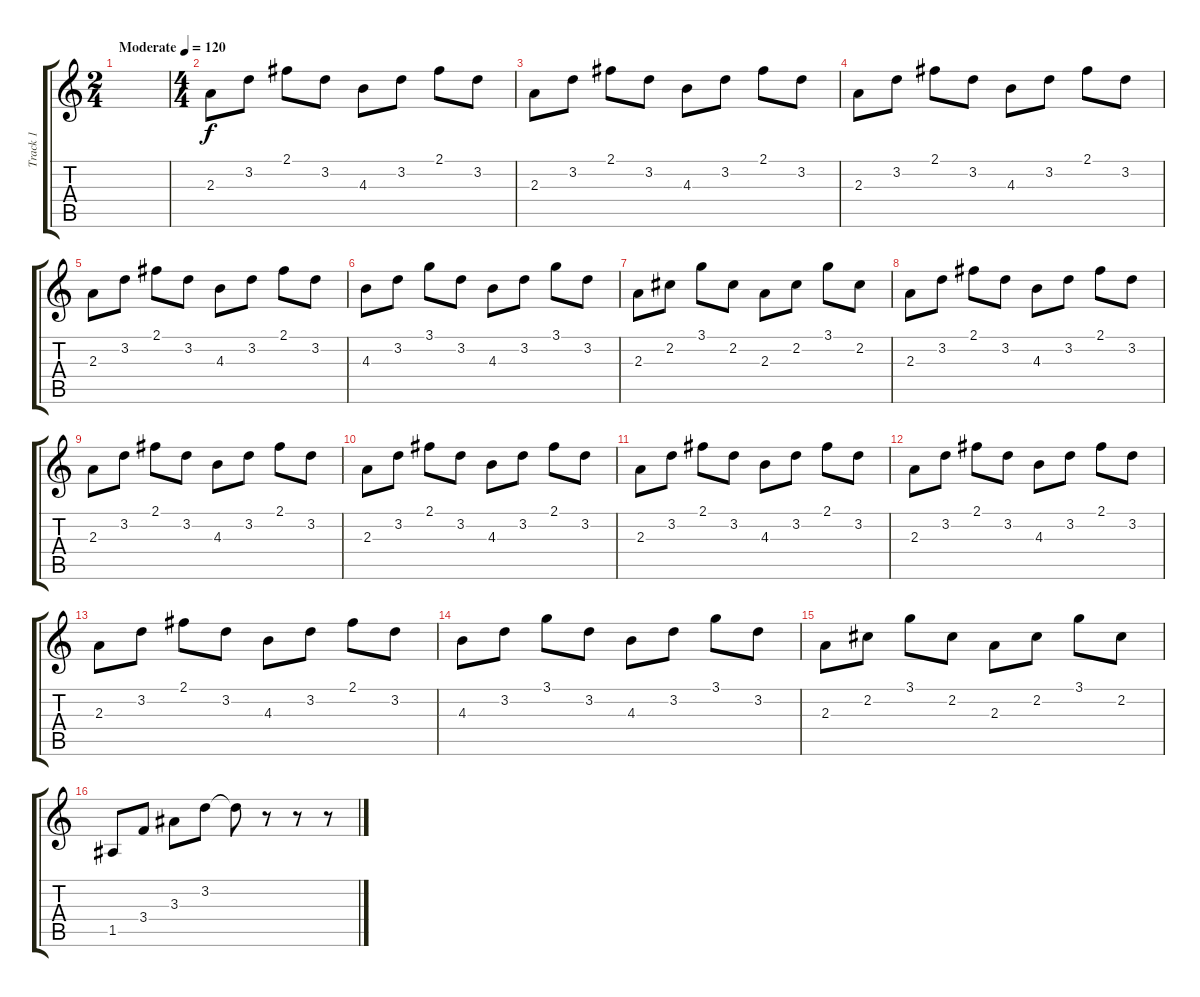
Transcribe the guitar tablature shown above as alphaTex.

\track ("Track 1" "Track 1") {instrument electricguitarjazz}
\staff {score tabs}
\tuning (E4 B3 G3 D3 A2 E2) {hide}
\ts (2 4)
\tempo (120 "Moderate")
\clef g2
\ks c
|
\ts (4 4)
2.3.8 3.2.8 2.1.8 3.2.8 4.3.8 3.2.8 2.1.8 3.2.8 |
2.3.8 3.2.8 2.1.8 3.2.8 4.3.8 3.2.8 2.1.8 3.2.8 |
2.3.8 3.2.8 2.1.8 3.2.8 4.3.8 3.2.8 2.1.8 3.2.8 |
2.3.8 3.2.8 2.1.8 3.2.8 4.3.8 3.2.8 2.1.8 3.2.8 |
4.3.8 3.2.8 3.1.8 3.2.8 4.3.8 3.2.8 3.1.8 3.2.8 |
2.3.8 2.2.8 3.1.8 2.2.8 2.3.8 2.2.8 3.1.8 2.2.8 |
2.3.8 3.2.8 2.1.8 3.2.8 4.3.8 3.2.8 2.1.8 3.2.8 |
2.3.8 3.2.8 2.1.8 3.2.8 4.3.8 3.2.8 2.1.8 3.2.8 |
2.3.8 3.2.8 2.1.8 3.2.8 4.3.8 3.2.8 2.1.8 3.2.8 |
2.3.8 3.2.8 2.1.8 3.2.8 4.3.8 3.2.8 2.1.8 3.2.8 |
2.3.8 3.2.8 2.1.8 3.2.8 4.3.8 3.2.8 2.1.8 3.2.8 |
2.3.8 3.2.8 2.1.8 3.2.8 4.3.8 3.2.8 2.1.8 3.2.8 |
4.3.8 3.2.8 3.1.8 3.2.8 4.3.8 3.2.8 3.1.8 3.2.8 |
2.3.8 2.2.8 3.1.8 2.2.8 2.3.8 2.2.8 3.1.8 2.2.8 |
1.5.8 3.4.8 3.3.8 3.2.8 3.2{t}.8 r.8 r.8 r.8
